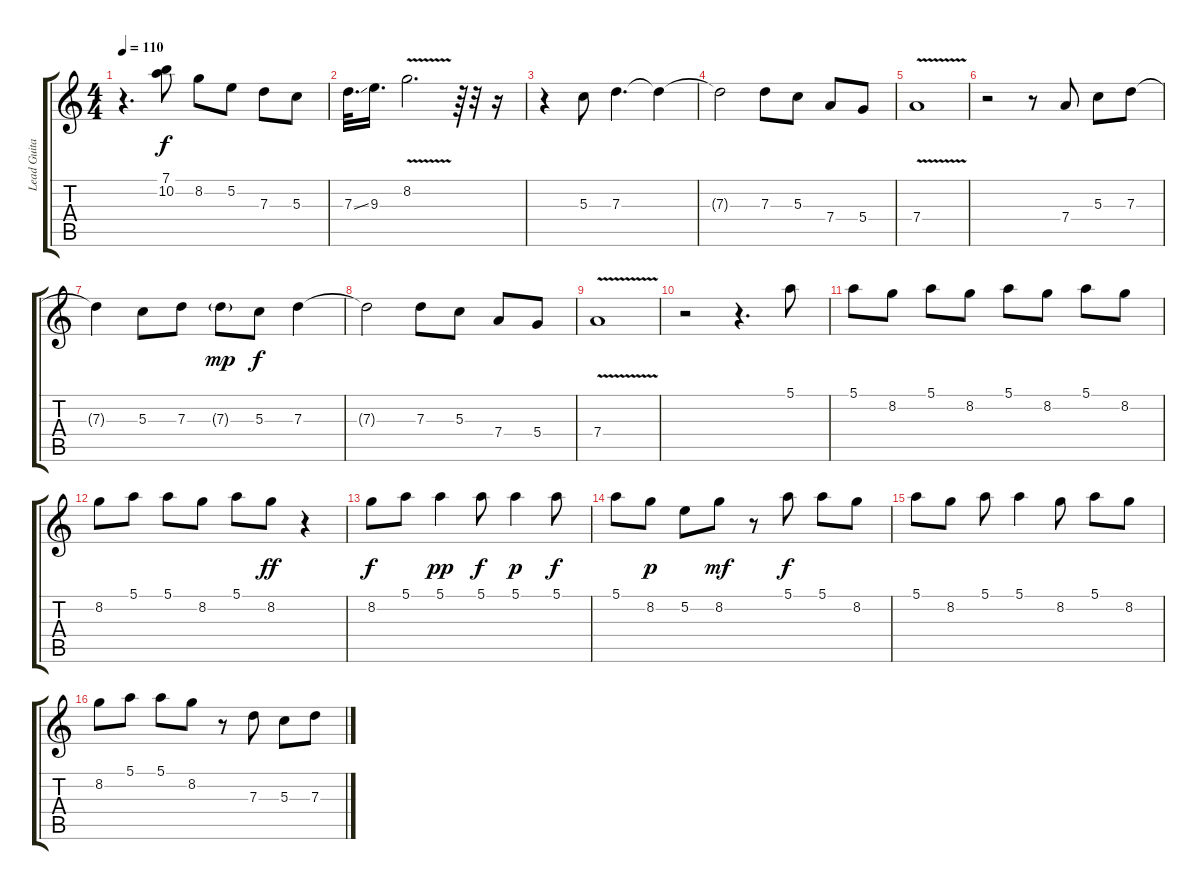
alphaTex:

\track ("Lead Guitar" "Lead Guita") {instrument electricguitarclean}
\staff {score tabs}
\tuning (E4 B3 G3 D3 A2 E2) {hide}
\ts (4 4)
\tempo 110
\clef g2
\ks c
r.4{d dy f} (7.1 10.2).8 8.2.8 5.2.8 7.3.8 5.3.8 |
7.3{ss}.32{d} 9.3.16{d} 8.2{v}.2{d} r.64 r.32 r.16 |
r.4 5.3.8 7.3.4{d} 7.3{t}.4 |
7.3{t}.2 7.3.8 5.3.8 7.4.8 5.4.8 |
7.4{v}.1 |
r.2 r.8 7.4.8 5.3.8 7.3.8 |
7.3{t}.4 5.3.8 7.3.8 7.3{g}.8{dy mp} 5.3.8{dy f} 7.3.4 |
7.3{t}.2 7.3.8 5.3.8 7.4.8 5.4.8 |
7.4{v}.1 |
r.2 r.4{d} 5.1.8 |
5.1.8 8.2.8 5.1.8 8.2.8 5.1.8 8.2.8 5.1.8 8.2.8 |
8.2.8 5.1.8 5.1.8 8.2.8 5.1.8 8.2.8{dy ff} r.4 |
8.2.8{dy f} 5.1.8 5.1.4{dy pp} 5.1.8{dy f} 5.1.4{dy p} 5.1.8{dy f} |
5.1.8 8.2.8{dy p} 5.2.8 8.2.8{dy mf} r.8 5.1.8{dy f} 5.1.8 8.2.8 |
5.1.8 8.2.8 5.1.8 5.1.4 8.2.8 5.1.8 8.2.8 |
8.2.8 5.1.8 5.1.8 8.2.8 r.8 7.3.8 5.3.8 7.3.8
